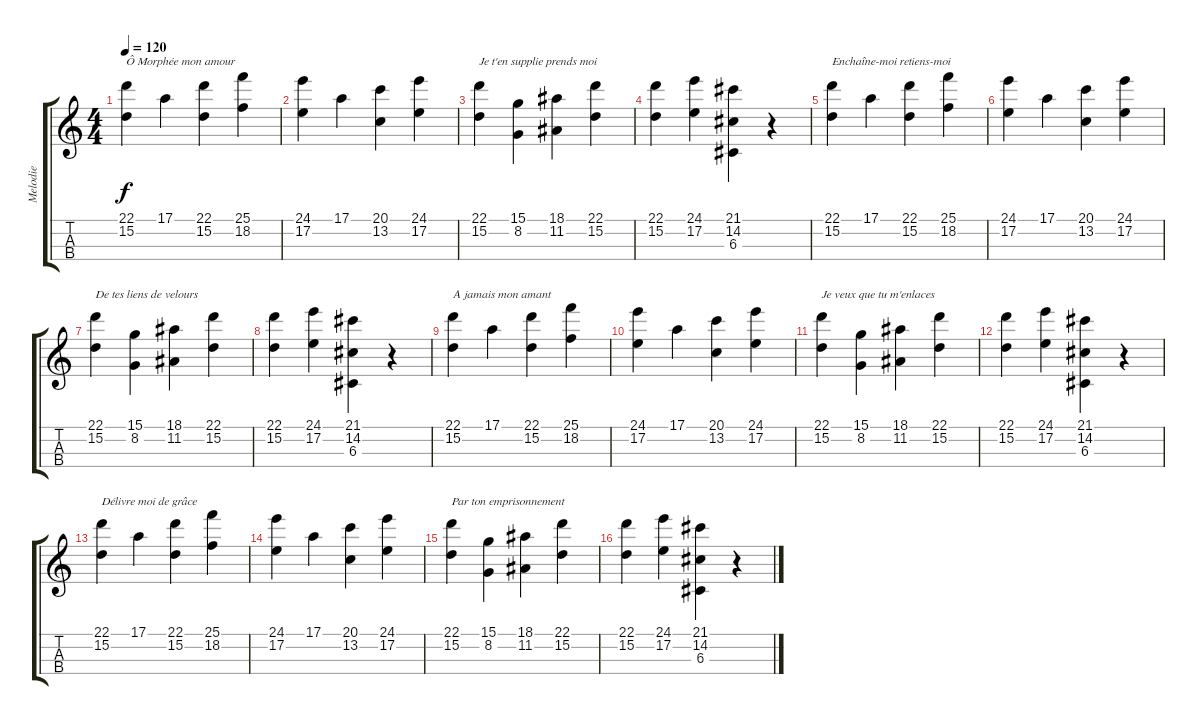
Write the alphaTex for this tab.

\track ("Melodie" "Melodie") {instrument vibraphone}
\staff {score tabs}
\tuning (E4 B3 G3 D3) {hide}
\ts (4 4)
\tempo 120
\clef g2
\ks c
(22.1 15.2).4{txt "Ô Morphée mon amour" dy f} 17.1.4 (22.1 15.2).4 (25.1 18.2).4 |
(24.1 17.2).4 17.1.4 (20.1 13.2).4 (24.1 17.2).4 |
(22.1 15.2).4{txt "Je t'en supplie prends moi"} (15.1 8.2).4 (18.1 11.2).4 (22.1 15.2).4 |
(22.1 15.2).4 (24.1 17.2).4 (21.1 14.2 6.3).4 r.4 |
(22.1 15.2).4{txt "Enchaîne-moi retiens-moi"} 17.1.4 (22.1 15.2).4 (25.1 18.2).4 |
(24.1 17.2).4 17.1.4 (20.1 13.2).4 (24.1 17.2).4 |
(22.1 15.2).4{txt "De tes liens de velours"} (15.1 8.2).4 (18.1 11.2).4 (22.1 15.2).4 |
(22.1 15.2).4 (24.1 17.2).4 (21.1 14.2 6.3).4 r.4 |
(22.1 15.2).4{txt "A jamais mon amant"} 17.1.4 (22.1 15.2).4 (25.1 18.2).4 |
(24.1 17.2).4 17.1.4 (20.1 13.2).4 (24.1 17.2).4 |
(22.1 15.2).4{txt "Je veux que tu m'enlaces"} (15.1 8.2).4 (18.1 11.2).4 (22.1 15.2).4 |
(22.1 15.2).4 (24.1 17.2).4 (21.1 14.2 6.3).4 r.4 |
(22.1 15.2).4{txt "Délivre moi de grâce"} 17.1.4 (22.1 15.2).4 (25.1 18.2).4 |
(24.1 17.2).4 17.1.4 (20.1 13.2).4 (24.1 17.2).4 |
(22.1 15.2).4{txt "Par ton emprisonnement"} (15.1 8.2).4 (18.1 11.2).4 (22.1 15.2).4 |
(22.1 15.2).4 (24.1 17.2).4 (21.1 14.2 6.3).4 r.4
